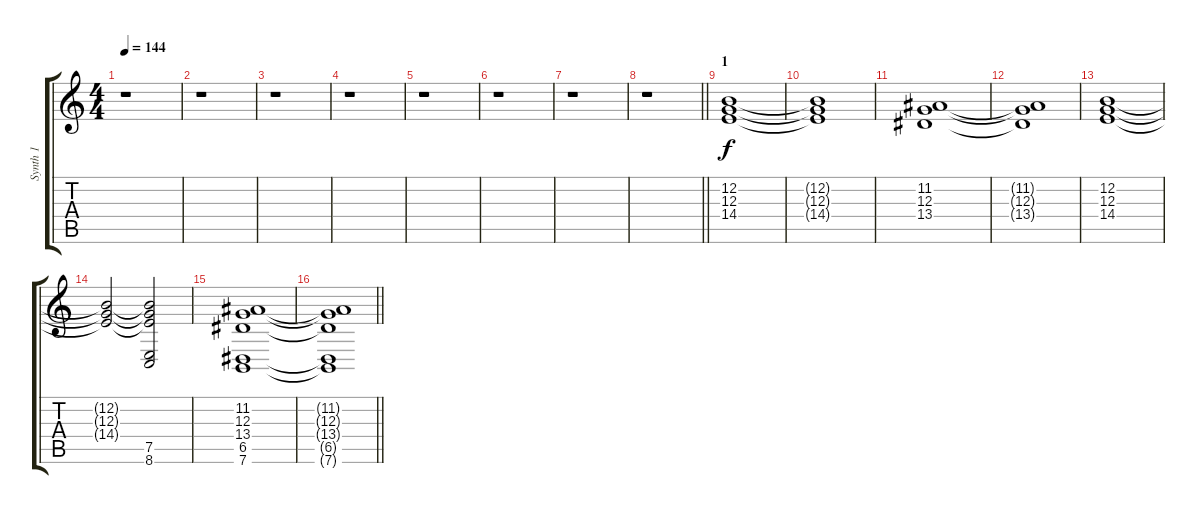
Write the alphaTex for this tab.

\track ("Synth 1" "Synth 1") {instrument stringensemble1}
\staff {score tabs}
\tuning (E4 B3 G3 D3 A2 E2) {hide}
\ts (4 4)
\section ("" "")
\tempo 144
\clef g2
\ks c
r.1{dy f} |
r.1 |
r.1 |
r.1 |
r.1 |
r.1 |
r.1 |
\barLineRight lightlight
r.1 |
\section ("" "1")
(12.2 12.3 14.4).1 |
(12.2{t} 12.3{t} 14.4{t}).1 |
(11.2 12.3 13.4).1 |
(11.2{t} 12.3{t} 13.4{t}).1 |
(12.2 12.3 14.4).1 |
(12.2{t} 12.3{t} 14.4{t}).2 (12.2{t} 12.3{t} 14.4{t} 7.5 8.6).2 |
(11.2 12.3 13.4 6.5 7.6).1 |
\barLineRight lightlight
(11.2{t} 12.3{t} 13.4{t} 6.5{t} 7.6{t}).1
